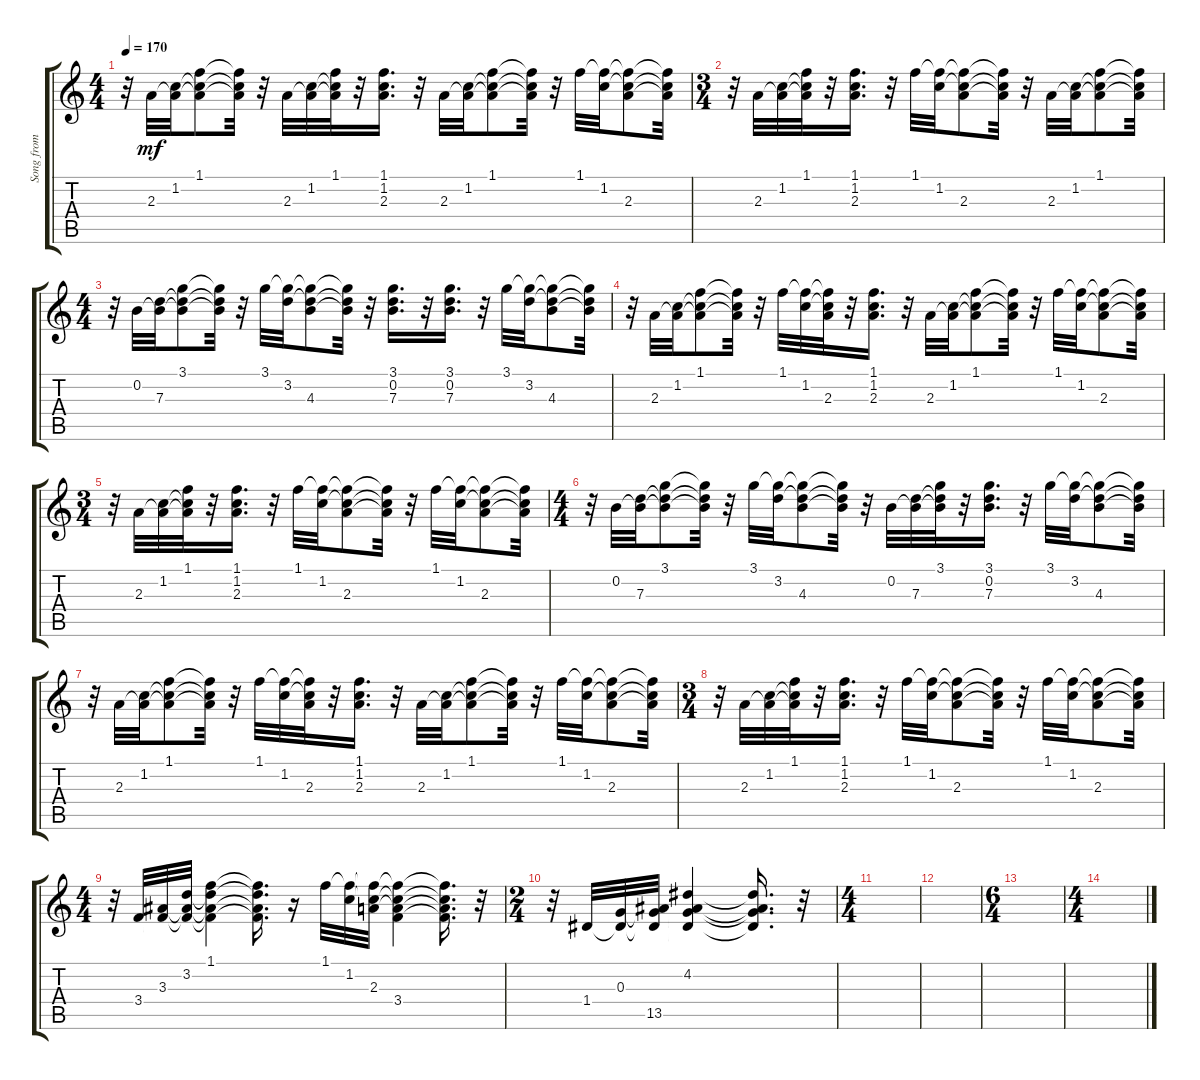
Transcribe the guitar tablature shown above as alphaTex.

\track ("Song from the Wood" "Song from ") {instrument acousticguitarsteel}
\staff {score tabs}
\tuning (E4 B3 G3 D3 A2 E2) {hide}
\ts (4 4)
\tempo 170
\clef g2
\ks c
r.32{dy mf} 2.3.32 (1.2 2.3{t}).32 (1.1 1.2{t} 2.3{t}).8 (1.1{t} 1.2{t} 2.3{t}).32 r.32 2.3.32 (1.2 2.3{t}).32 (1.1 1.2{t} 2.3{t}).32 r.32 (1.1 1.2 2.3).16{d} r.32 2.3.32 (1.2 2.3{t}).32 (1.1 1.2{t} 2.3{t}).8 (1.1{t} 1.2{t} 2.3{t}).32 r.32 1.1.32 (1.1{t} 1.2).32 (1.1{t} 1.2{t} 2.3).8 (1.1{t} 1.2{t} 2.3{t}).32 |
\ts (3 4)
r.32 2.3.32 (1.2 2.3{t}).32 (1.1 1.2{t} 2.3{t}).32 r.32 (1.1 1.2 2.3).16{d} r.32 1.1.32 (1.1{t} 1.2).32 (1.1{t} 1.2{t} 2.3).8 (1.1{t} 1.2{t} 2.3{t}).32 r.32 2.3.32 (1.2 2.3{t}).32 (1.1 1.2{t} 2.3{t}).8 (1.1{t} 1.2{t} 2.3{t}).32 |
\ts (4 4)
r.32 0.2.32 (0.2{t} 7.3).32 (3.1 0.2{t} 7.3{t}).8 (3.1{t} 0.2{t} 7.3{t}).32 r.32 3.1.32 (3.1{t} 3.2).32 (3.1{t} 3.2{t} 4.3).8 (3.1{t} 3.2{t} 4.3{t}).32 r.32 (3.1 0.2 7.3).16{d} r.32 (3.1 0.2 7.3).16{d} r.32 3.1.32 (3.1{t} 3.2).32 (3.1{t} 3.2{t} 4.3).8 (3.1{t} 3.2{t} 4.3{t}).32 |
r.32 2.3.32 (1.2 2.3{t}).32 (1.1 1.2{t} 2.3{t}).8 (1.1{t} 1.2{t} 2.3{t}).32 r.32 1.1.32 (1.1{t} 1.2).32 (1.1{t} 1.2{t} 2.3).32 r.32 (1.1 1.2 2.3).16{d} r.32 2.3.32 (1.2 2.3{t}).32 (1.1 1.2{t} 2.3{t}).8 (1.1{t} 1.2{t} 2.3{t}).32 r.32 1.1.32 (1.1{t} 1.2).32 (1.1{t} 1.2{t} 2.3).8 (1.1{t} 1.2{t} 2.3{t}).32 |
\ts (3 4)
r.32 2.3.32 (1.2 2.3{t}).32 (1.1 1.2{t} 2.3{t}).32 r.32 (1.1 1.2 2.3).16{d} r.32 1.1.32 (1.1{t} 1.2).32 (1.1{t} 1.2{t} 2.3).8 (1.1{t} 1.2{t} 2.3{t}).32 r.32 1.1.32 (1.1{t} 1.2).32 (1.1{t} 1.2{t} 2.3).8 (1.1{t} 1.2{t} 2.3{t}).32 |
\ts (4 4)
r.32 0.2.32 (0.2{t} 7.3).32 (3.1 0.2{t} 7.3{t}).8 (3.1{t} 0.2{t} 7.3{t}).32 r.32 3.1.32 (3.1{t} 3.2).32 (3.1{t} 3.2{t} 4.3).8 (3.1{t} 3.2{t} 4.3{t}).32 r.32 0.2.32 (0.2{t} 7.3).32 (3.1 0.2{t} 7.3{t}).32 r.32 (3.1 0.2 7.3).16{d} r.32 3.1.32 (3.1{t} 3.2).32 (3.1{t} 3.2{t} 4.3).8 (3.1{t} 3.2{t} 4.3{t}).32 |
r.32 2.3.32 (1.2 2.3{t}).32 (1.1 1.2{t} 2.3{t}).8 (1.1{t} 1.2{t} 2.3{t}).32 r.32 1.1.32 (1.1{t} 1.2).32 (1.1{t} 1.2{t} 2.3).32 r.32 (1.1 1.2 2.3).16{d} r.32 2.3.32 (1.2 2.3{t}).32 (1.1 1.2{t} 2.3{t}).8 (1.1{t} 1.2{t} 2.3{t}).32 r.32 1.1.32 (1.1{t} 1.2).32 (1.1{t} 1.2{t} 2.3).8 (1.1{t} 1.2{t} 2.3{t}).32 |
\ts (3 4)
r.32 2.3.32 (1.2 2.3{t}).32 (1.1 1.2{t} 2.3{t}).32 r.32 (1.1 1.2 2.3).16{d} r.32 1.1.32 (1.1{t} 1.2).32 (1.1{t} 1.2{t} 2.3).8 (1.1{t} 1.2{t} 2.3{t}).32 r.32 1.1.32 (1.1{t} 1.2).32 (1.1{t} 1.2{t} 2.3).8 (1.1{t} 1.2{t} 2.3{t}).32 |
\ts (4 4)
r.32 3.4.32 (3.3 3.4{t}).32 (3.2 3.3{t} 3.4{t}).32 (1.1 3.2{t} 3.3{t} 3.4{t}).4 (1.1{t} 3.2{t} 3.3{t} 3.4{t}).16{d} r.16 1.1.32 (1.1{t} 1.2).32 (1.1{t} 1.2{t} 2.3).32 (1.1{t} 1.2{t} 2.3{t} 3.4).4 (1.1{t} 1.2{t} 2.3{t} 3.4{t}).16{d} r.32 |
\ts (2 4)
r.32 1.4.32 (0.3 1.4{t}).32 (0.3{t} 1.4{t} 13.5).32 (4.2 0.3{t} 1.4{t} 13.5{t}).4 (4.2{t} 0.3{t} 1.4{t} 13.5{t}).16{d} r.32 |
\ts (4 4)
|
|
\ts (6 4)
|
\ts (4 4)
